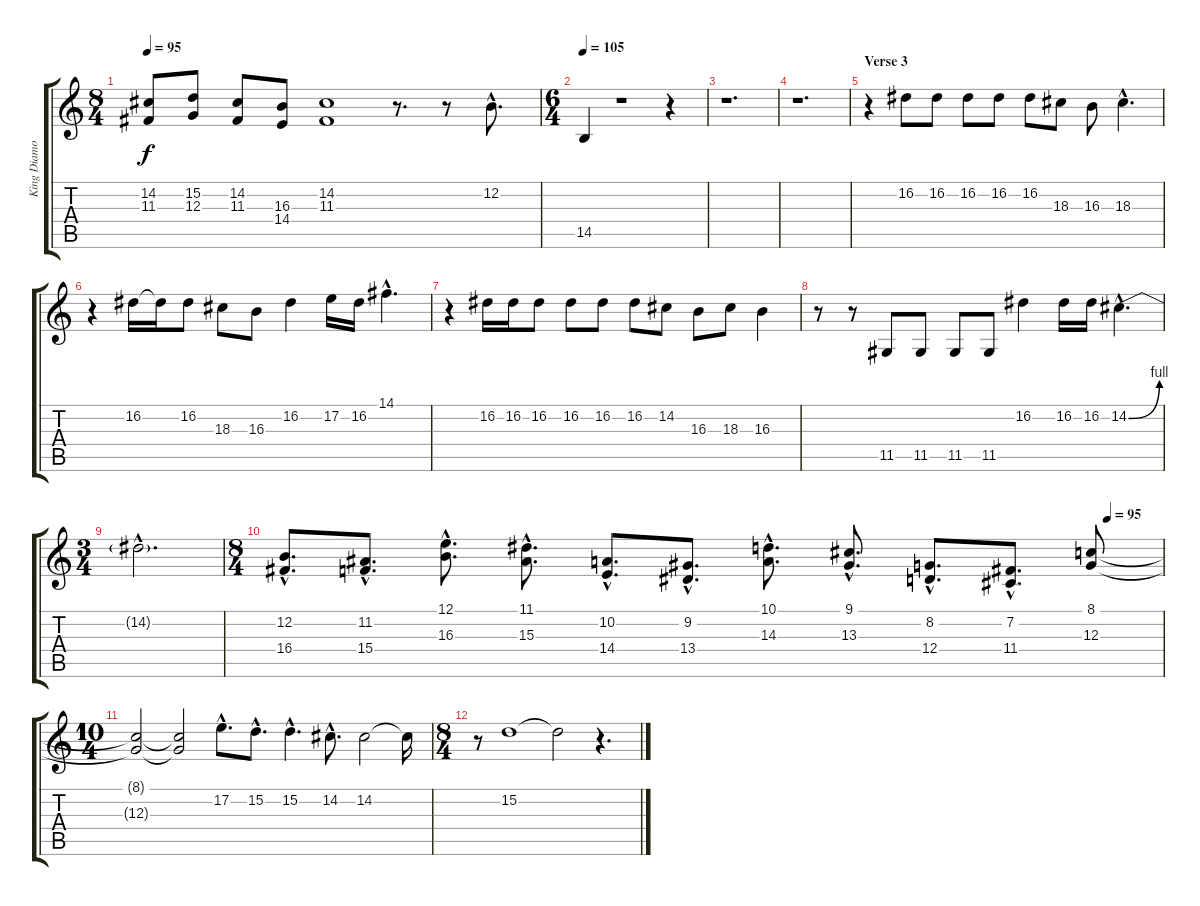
\track ("King Diamond - Voice" "King Diamo") {instrument cello}
\staff {score tabs}
\tuning (E4 B3 G3 D3 A2 E2) {hide}
\ts (8 4)
\tempo 95
\clef g2
\ks c
(14.2 11.3).8{dy f} (15.2 12.3).8 (14.2 11.3).8 (16.3 14.4).8 (14.2 11.3).1 r.8{d} r.8 12.2{hac}.8{d} |
\ts (6 4)
\tempo 105
14.5.4 r.1 r.4 |
r.1{d} |
r.1{d} |
\section ("" "Verse 3")
r.4 16.2.8 16.2.8 16.2.8 16.2.8 16.2.8 18.3.8 16.3.8 18.3{hac}.4{d} |
r.4 16.2.16 16.2{t}.16 16.2.8 18.3.8 16.3.8 16.2.4 17.2.16 16.2.16 14.1{hac}.4{d} |
r.4 16.2.16 16.2.16 16.2.8 16.2.8 16.2.8 16.2.8 14.2.8 16.3.8 18.3.8 16.3.4 |
r.8 r.8 11.5.8 11.5.8 11.5.8 11.5.8 16.2.4 16.2.16 16.2.16 14.2{be (bend 0 0 60 4) hac}.4{d} |
\ts (3 4)
14.2{hac t}.2{d} |
\ts (8 4)
\tempo (95 0.9375)
(12.2{hac} 16.4{hac}).8{d} (11.2{hac} 15.4{hac}).8{d} (12.1{hac} 16.3{hac}).8{d} (11.1{hac} 15.3{hac}).8{d} (10.2{hac} 14.4{hac}).8{d} (9.2{hac} 13.4{hac}).8{d} (10.1{hac} 14.3{hac}).8{d} (9.1{hac} 13.3{hac}).8{d} (8.2{hac} 12.4{hac}).8{d} (7.2{hac} 11.4{hac}).8{d} (8.1 12.3).8 |
\ts (10 4)
(8.1{t} 12.3{t}).2 (8.1{t} 12.3{t}).2 17.2{hac}.8{d} 15.2{hac}.8{d} 15.2{hac}.4{d} 14.2{hac}.8{d} 14.2.2 14.2{t}.16 |
\ts (8 4)
r.8 15.2.1 15.2{t}.2 r.4{d}
